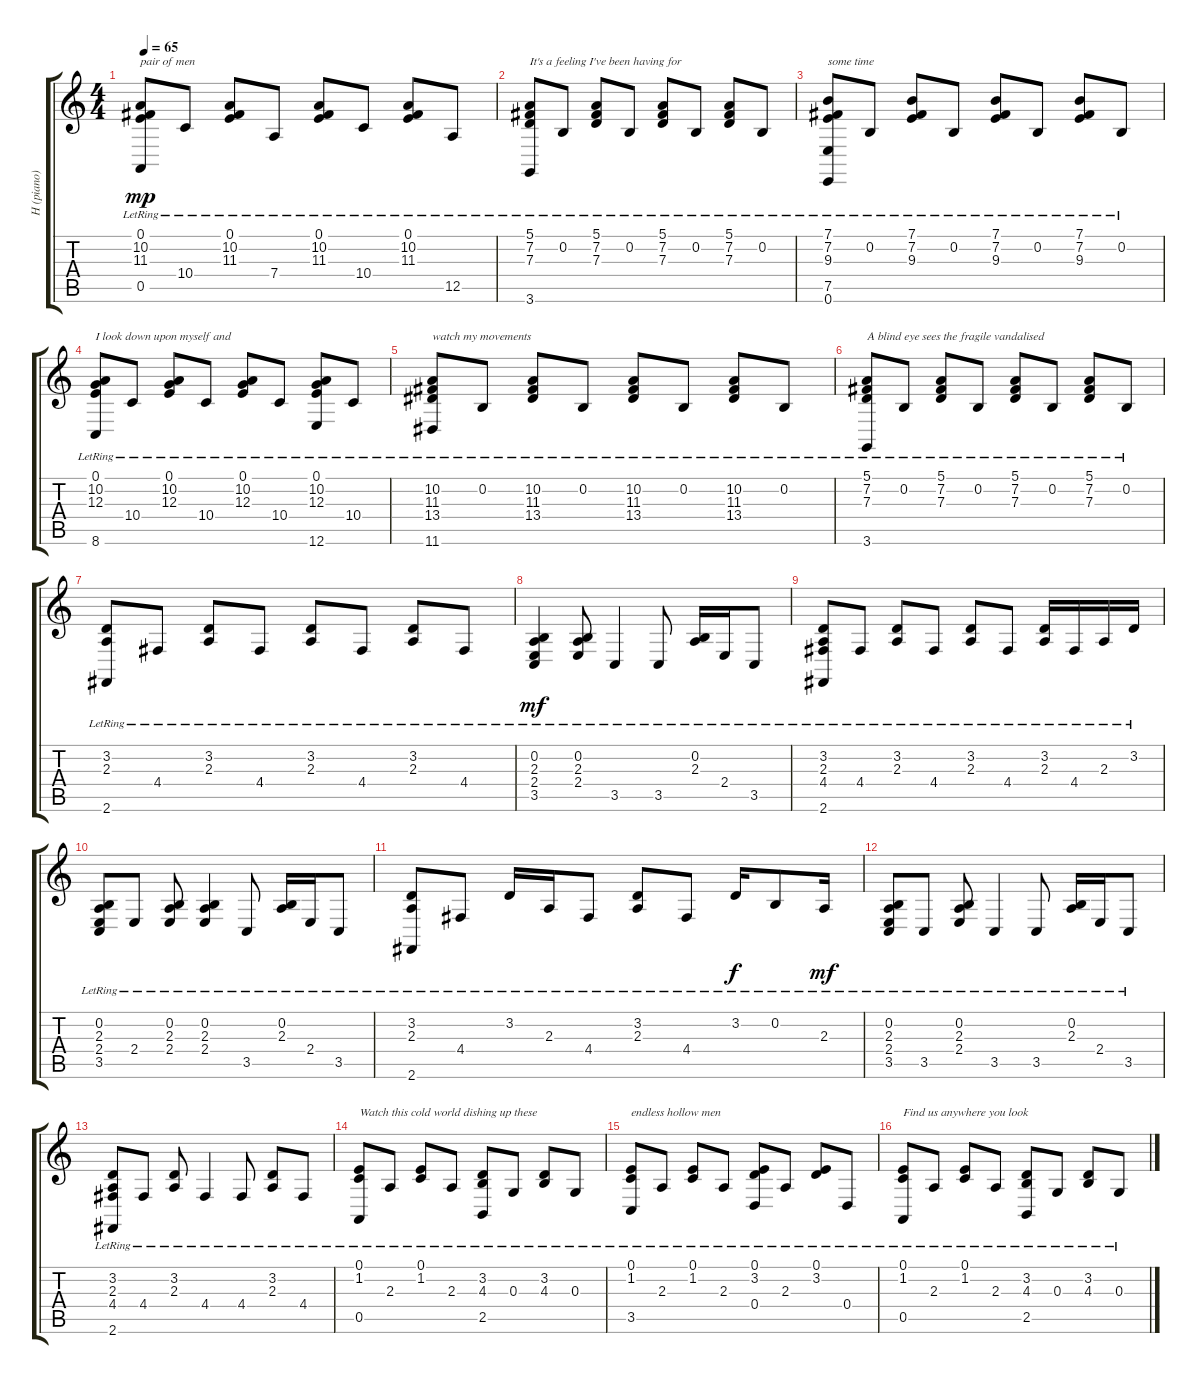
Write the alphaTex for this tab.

\track ("H (piano)" "H (piano)") {instrument acousticgrandpiano}
\staff {score tabs}
\tuning (E4 B3 G3 D3 A2 E2) {hide}
\ts (4 4)
\tempo 65
\clef g2
\ks c
(0.1{lr} 10.2{lr} 11.3{lr} 0.5{lr}).8{txt "pair of men" dy mp} 10.4{lr}.8 (0.1{lr} 10.2{lr} 11.3{lr}).8 7.4{lr}.8 (0.1{lr} 10.2{lr} 11.3{lr}).8 10.4{lr}.8 (0.1{lr} 10.2{lr} 11.3{lr}).8 12.5{lr}.8 |
(5.1{lr} 7.2{lr} 7.3{lr} 3.6{lr}).8{txt "It's a feeling I've been having for"} 0.2{lr}.8 (5.1{lr} 7.2{lr} 7.3{lr}).8 0.2{lr}.8 (5.1{lr} 7.2{lr} 7.3{lr}).8 0.2{lr}.8 (5.1{lr} 7.2{lr} 7.3{lr}).8 0.2{lr}.8 |
(7.1{lr} 7.2{lr} 9.3{lr} 7.5{lr} 0.6{lr}).8{txt "some time"} 0.2{lr}.8 (7.1{lr} 7.2{lr} 9.3{lr}).8 0.2{lr}.8 (7.1{lr} 7.2{lr} 9.3{lr}).8 0.2{lr}.8 (7.1{lr} 7.2{lr} 9.3{lr}).8 0.2{lr}.8 |
(0.1{lr} 10.2{lr} 12.3{lr} 8.6{lr}).8{txt "I look down upon myself and"} 10.4{lr}.8 (0.1{lr} 10.2{lr} 12.3{lr}).8 10.4{lr}.8 (0.1{lr} 10.2{lr} 12.3{lr}).8 10.4{lr}.8 (0.1{lr} 10.2{lr} 12.3{lr} 12.6{lr}).8 10.4{lr}.8 |
(10.2{lr} 11.3{lr} 13.4{lr} 11.6{lr}).8{txt "watch my movements "} 0.2{lr}.8 (10.2{lr} 11.3{lr} 13.4{lr}).8 0.2{lr}.8 (10.2{lr} 11.3{lr} 13.4{lr}).8 0.2{lr}.8 (10.2{lr} 11.3{lr} 13.4{lr}).8 0.2{lr}.8 |
(5.1{lr} 7.2{lr} 7.3{lr} 3.6{lr}).8{txt "A blind eye sees the fragile vandalised"} 0.2{lr}.8 (5.1{lr} 7.2{lr} 7.3{lr}).8 0.2{lr}.8 (5.1{lr} 7.2{lr} 7.3{lr}).8 0.2{lr}.8 (5.1{lr} 7.2{lr} 7.3{lr}).8 0.2{lr}.8 |
(3.2{lr} 2.3{lr} 2.6{lr}).8 4.4{lr}.8 (3.2{lr} 2.3{lr}).8 4.4{lr}.8 (3.2{lr} 2.3{lr}).8 4.4{lr}.8 (3.2{lr} 2.3{lr}).8 4.4{lr}.8 |
(0.2{lr} 2.3{lr} 2.4{lr} 3.5{lr}).4{dy mf} (0.2{lr} 2.3{lr} 2.4{lr}).8 3.5{lr}.4 3.5{lr}.8 (0.2{lr} 2.3{lr}).16 2.4{lr}.16 3.5{lr}.8 |
(3.2{lr} 2.3{lr} 4.4{lr} 2.6{lr}).8 4.4{lr}.8 (3.2{lr} 2.3{lr}).8 4.4{lr}.8 (3.2{lr} 2.3{lr}).8 4.4{lr}.8 (3.2{lr} 2.3{lr}).16 4.4{lr}.16 2.3{lr}.16 3.2{lr}.16 |
(0.2{lr} 2.3{lr} 2.4{lr} 3.5{lr}).8 2.4{lr}.8 (0.2{lr} 2.3{lr} 2.4{lr}).8 (0.2{lr} 2.3{lr} 2.4{lr}).4 3.5{lr}.8 (0.2{lr} 2.3{lr}).16 2.4{lr}.16 3.5{lr}.8 |
(3.2{lr} 2.3{lr} 2.6{lr}).8 4.4{lr}.8 3.2{lr}.16 2.3{lr}.16 4.4{lr}.8 (3.2{lr} 2.3{lr}).8 4.4{lr}.8 3.2{lr}.16{dy f} 0.2{lr}.8 2.3{lr}.16{dy mf} |
(0.2{lr} 2.3{lr} 2.4{lr} 3.5{lr}).8 3.5{lr}.8 (0.2{lr} 2.3{lr} 2.4{lr}).8 3.5{lr}.4 3.5{lr}.8 (0.2{lr} 2.3{lr}).16 2.4{lr}.16 3.5{lr}.8 |
(3.2{lr} 2.3{lr} 4.4{lr} 2.6{lr}).8 4.4{lr}.8 (3.2{lr} 2.3{lr}).8 4.4{lr}.4 4.4{lr}.8 (3.2{lr} 2.3{lr}).8 4.4{lr}.8 |
(0.1{lr} 1.2{lr} 0.5{lr}).8{txt "Watch this cold world dishing up these"} 2.3{lr}.8 (0.1{lr} 1.2{lr}).8 2.3{lr}.8 (3.2{lr} 4.3{lr} 2.5{lr}).8 0.3{lr}.8 (3.2{lr} 4.3{lr}).8 0.3{lr}.8 |
(0.1{lr} 1.2{lr} 3.5{lr}).8{txt "endless hollow men "} 2.3{lr}.8 (0.1{lr} 1.2{lr}).8 2.3{lr}.8 (0.1{lr} 3.2{lr} 0.4{lr}).8 2.3{lr}.8 (0.1{lr} 3.2{lr}).8 0.4{lr}.8 |
(0.1{lr} 1.2{lr} 0.5{lr}).8{txt "Find us anywhere you look "} 2.3{lr}.8 (0.1{lr} 1.2{lr}).8 2.3{lr}.8 (3.2{lr} 4.3{lr} 2.5{lr}).8 0.3{lr}.8 (3.2{lr} 4.3{lr}).8 0.3{lr}.8
